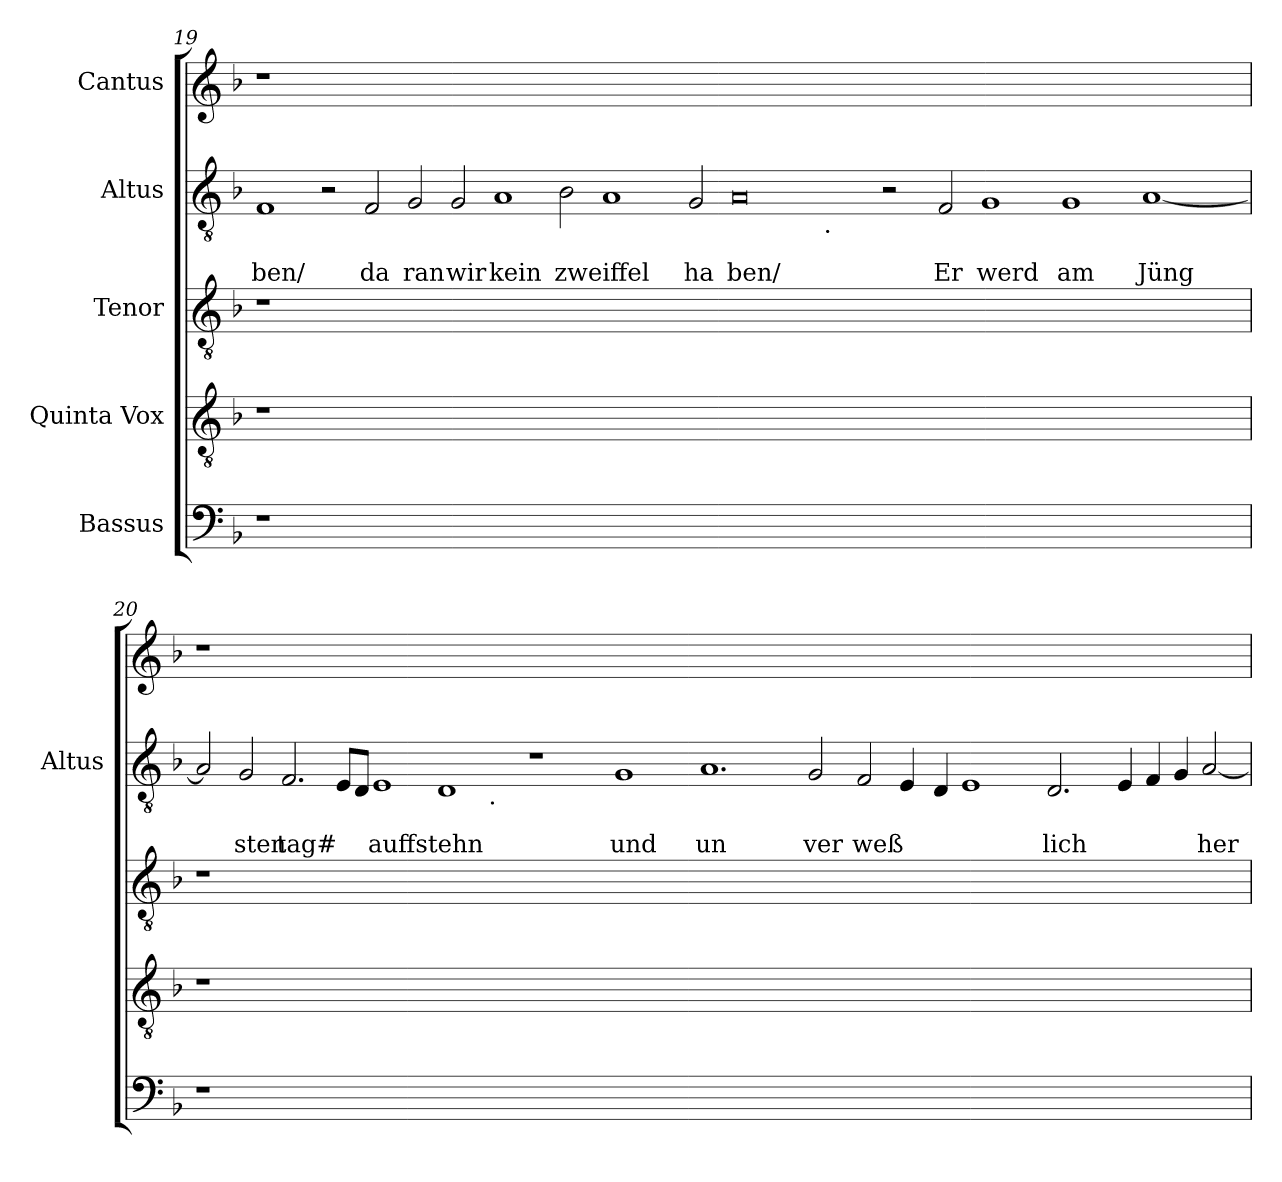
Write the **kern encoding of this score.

**kern	**kern	**kern	**kern	**text	**text	**kern
*part5	*part4	*part3	*part2	*part2	*part2	*part1
*staff5	*staff4	*staff3	*staff2	*staff2	*staff2	*staff1
*I"Bassus	*I"Quinta Vox	*I"Tenor	*I"Altus	*	*	*I"Cantus
*	*	*	*I'Altus	*	*	*
!!LO:LB:g=z
*clefF4	*clefGv2	*clefGv2	*clefGv2	*	*	*clefG2
*k[b-]	*k[b-]	*k[b-]	*k[b-]	*	*	*k[b-]
*F:	*F:	*F:	*F:	*	*	*F:
=19	=19	=19	=19	=19	=19	=19
!	!	!	!	!	!LO:LY:b	!
*	*	*	*^	*	*	*
1r	1r	1r	1F	1ryy	.	-ben/	1r
000ryy	000ryy	000ryy	2r	1ryy	.	.	000ryy
!	!	!	!	!	!	!LO:LY:b	!
.	.	.	2F/	.	.	da	.
!	!	!	!	!	!	!LO:LY:b	!
.	.	.	2G/	1ryy	.	ran	.
!	!	!	!	!	!	!LO:LY:b	!
.	.	.	2G/	.	.	wir	.
!	!	!	!	!	!	!LO:LY:b	!
.	.	.	1A	1ryy	.	kein	.
!	!	!	!	!	!	!LO:LY:b	!
.	.	.	2B-\	1ryy	.	zweiffel	.
.	.	.	1A	.	.	.	.
.	.	.	.	1ryy	.	.	.
!	!	!	!	!	!	!LO:LY:b	!
.	.	.	2G/	.	.	ha	.
!	!	!	!	!	!	!LO:LY:b	!
.	.	.	0A	1ryy	.	ben/	.
.	.	.	.	8ryy	.	.	.
.	.	.	.	32ryy	.	.	.
!	!	!	!	!LO:TX:b:t=.	!	!	!
.	.	.	.	1ryy	.	.	.
.	.	.	2r	.	.	.	.
.	.	.	.	1ryy	.	.	.
!	!	!	!	!	!	!LO:LY:b	!
.	.	.	2F/	.	.	Er	.
!	!	!	!	!	!	!LO:LY:b	!
0.ryy	0.ryy	0.ryy	1G	.	.	werd	0.ryy
.	.	.	.	1ryy	.	.	.
!	!	!	!	!	!	!LO:LY:b	!
.	.	.	1G	.	.	am	.
.	.	.	.	1ryy	.	.	.
!	!	!	!	!	!	!LO:LY:b	!
.	.	.	[<1A	.	.	Jüng	.
.	.	.	.	2ryy	.	.	.
.	.	.	.	4ryy	.	.	.
.	.	.	.	16.ryy	.	.	.
!!LO:LB:g=z
=20	=20	=20	=20	=20	=20	=20	=20
1r	1r	1r	2A/]	1ryy	.	.	1r
!	!	!	!	!	!	!LO:LY:b	!
.	.	.	2G/	.	.	sten	.
!	!	!	!	!	!	!LO:LY:b	!
000ryy	000ryy	000ryy	2.F/	1ryy	.	tag#	000ryy
.	.	.	8E/L	.	.	.	.
.	.	.	8D/J	.	.	.	.
!	!	!	!	!	!	!LO:LY:b	!
.	.	.	1E	1ryy	.	auffstehn	.
.	.	.	1D	2ryy	.	.	.
.	.	.	.	32ryy	.	.	.
!	!	!	!	!LO:TX:b:t=.	!	!	!
.	.	.	.	1ryy	.	.	.
.	.	.	1r	.	.	.	.
.	.	.	.	1ryy	.	.	.
!	!	!	!	!	!	!LO:LY:b	!
.	.	.	1G	.	.	und	.
.	.	.	.	1ryy	.	.	.
!	!	!	!	!	!	!LO:LY:b	!
.	.	.	1.A	.	.	un	.
.	.	.	.	1ryy	.	.	.
!	!	!	!	!	!	!LO:LY:b	!
.	.	.	2G/	.	.	ver	.
.	.	.	.	1ryy	.	.	.
!	!	!	!	!	!	!LO:LY:b	!
.	.	.	2F/	.	.	weß	.
.	.	.	4E/	.	.	.	.
.	.	.	.	1ryy	.	.	.
.	.	.	4D/	.	.	.	.
0.ryy	0.ryy	0.ryy	1E	.	.	.	0.ryy
.	.	.	.	1ryy	.	.	.
!	!	!	!	!	!	!LO:LY:b	!
.	.	.	2.D/	.	.	lich	.
.	.	.	.	1ryy	.	.	.
.	.	.	4E/	.	.	.	.
.	.	.	4F/	.	.	.	.
.	.	.	4G/	.	.	.	.
!	!	!	!	!	!	!LO:LY:b	!
.	.	.	[<2A/	.	.	her	.
.	.	.	.	4...ryy	.	.	.
*	*	*	*v	*v	*	*	*
=	=	=	=	=	=	=
*-	*-	*-	*-	*-	*-	*-
